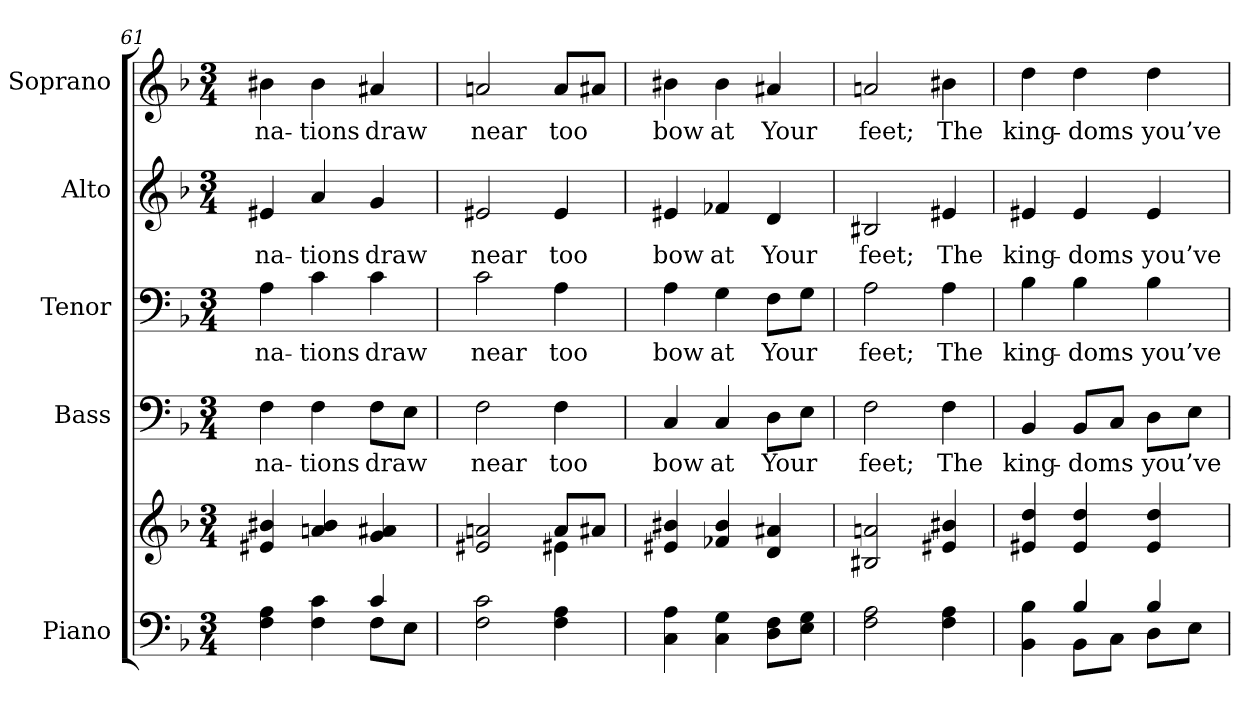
**kern	**kern	**kern	**text	**kern	**text	**kern	**text	**kern	**text
*part5	*part5	*part4	*part4	*part3	*part3	*part2	*part2	*part1	*part1
*staff6	*staff5	*staff4	*staff4	*staff3	*staff3	*staff2	*staff2	*staff1	*staff1
*I"Piano	*	*I"Bass	*	*I"Tenor	*	*I"Alto	*	*I"Soprano	*
*I'Pno.	*	*I'B.	*	*I'T.	*	*I'A.	*	*I'S.	*
*clefF4	*clefG2	*clefF4	*	*clefF4	*	*clefG2	*	*clefG2	*
*k[b-]	*k[b-]	*k[b-]	*	*k[b-]	*	*k[b-]	*	*k[b-]	*
*F:	*F:	*F:	*	*F:	*	*F:	*	*F:	*
*M3/4	*M3/4	*M3/4	*	*M3/4	*	*M3/4	*	*M3/4	*
=61	=61	=61	=61	=61	=61	=61	=61	=61	=61
*^	*	*	*	*	*	*	*	*	*
!	!	!	!	!LO:LY:b:color=#000000	!	!	!	!	!	!
!	!	!	!	!	!	!LO:LY:b:color=#000000	!	!	!	!
!	!	!	!	!	!	!	!	!LO:LY:b:color=#000000	!	!
!	!	!	!	!	!	!	!	!	!	!LO:LY:b:color=#000000
4Fi\ 4Ai	2ryy	4e#Xi/ 4b#Xi	4Fi\	na-	4Ai\	na-	4e#Xi/	na-	4b#Xi\	na-
!	!	!	!	!LO:LY:b:color=#000000	!	!	!	!	!	!
!	!	!	!	!	!	!LO:LY:b:color=#000000	!	!	!	!
!	!	!	!	!	!	!	!	!LO:LY:b:color=#000000	!	!
!	!	!	!	!	!	!	!	!	!	!LO:LY:b:color=#000000
4Fi\ 4ci	.	4ani/ 4b#i	4Fi\	-tions	4ci\	-tions	4ai/	-tions	4b#i\	-tions
!	!	!	!	!LO:LY:b:color=#000000	!	!	!	!	!	!
!	!	!	!	!	!	!LO:LY:b:color=#000000	!	!	!	!
!	!	!	!	!	!	!	!	!LO:LY:b:color=#000000	!	!
!	!	!	!	!	!	!	!	!	!	!LO:LY:b:color=#000000
4ci/	8Fi\L	4gi/ 4a#Xi	8Fi\L	draw	4ci\	draw	4gi/	draw	4a#Xi/	draw
.	8Ei\J	.	8Ei\J	.	.	.	.	.	.	.
*v	*v	*	*	*	*	*	*	*	*	*
!!LO:LB:g=z
=62	=62	=62	=62	=62	=62	=62	=62	=62	=62
*	*^	*	*	*	*	*	*	*	*
*^	*	*	*	*	*	*	*	*	*	*
!	!	!	!	!	!LO:LY:b:color=#000000	!	!	!	!	!	!
*v	*v	*	*	*	*	*	*	*	*	*	*
*^	*	*	*	*	*	*	*	*	*	*
!	!	!	!	!	!	!	!LO:LY:b:color=#000000	!	!	!	!
*v	*v	*	*	*	*	*	*	*	*	*	*
*^	*	*	*	*	*	*	*	*	*	*
!	!	!	!	!	!	!	!	!	!LO:LY:b:color=#000000	!	!
*v	*v	*	*	*	*	*	*	*	*	*	*
*^	*	*	*	*	*	*	*	*	*	*
!	!	!	!	!	!	!	!	!	!	!	!LO:LY:b:color=#000000
*v	*v	*	*	*	*	*	*	*	*	*	*
2Fi\ 2ci	2e#Xi/ 2ani	2ryy	2Fi\	near	2ci\	near	2e#Xi/	near	2ani/	near
!	!	!	!	!LO:LY:b:color=#000000	!	!	!	!	!	!
!	!	!	!	!	!	!LO:LY:b:color=#000000	!	!	!	!
!	!	!	!	!	!	!	!	!LO:LY:b:color=#000000	!	!
!	!	!	!	!	!	!	!	!	!	!LO:LY:b:color=#000000
4Fi\ 4Ai	8ai/L	4e#Xi\	4Fi\	too	4Ai\	too	4e#i/	too	8ai/L	too
.	8a#Xi/J	.	.	.	.	.	.	.	8a#Xi/J	.
*	*v	*v	*	*	*	*	*	*	*	*
=63	=63	=63	=63	=63	=63	=63	=63	=63	=63
!	!	!	!LO:LY:b:color=#000000	!	!	!	!	!	!
!	!	!	!	!	!LO:LY:b:color=#000000	!	!	!	!
!	!	!	!	!	!	!	!LO:LY:b:color=#000000	!	!
!	!	!	!	!	!	!	!	!	!LO:LY:b:color=#000000
4Ci\ 4Ai	4e#Xi/ 4b#Xi	4Ci/	bow	4Ai\	bow	4e#Xi/	bow	4b#Xi\	bow
!	!	!	!LO:LY:b:color=#000000	!	!	!	!	!	!
!	!	!	!	!	!LO:LY:b:color=#000000	!	!	!	!
!	!	!	!	!	!	!	!LO:LY:b:color=#000000	!	!
!	!	!	!	!	!	!	!	!	!LO:LY:b:color=#000000
4Ci\ 4Gi	4f-Xi/ 4b#i	4Ci/	at	4Gi\	at	4f-Xi/	at	4b#i\	at
!	!	!	!LO:LY:b:color=#000000	!	!	!	!	!	!
!	!	!	!	!	!LO:LY:b:color=#000000	!	!	!	!
!	!	!	!	!	!	!	!LO:LY:b:color=#000000	!	!
!	!	!	!	!	!	!	!	!	!LO:LY:b:color=#000000
8Di\ 8FiL	4di/ 4a#Xi	8Di\L	Your	8Fi\L	Your	4di/	Your	4a#Xi/	Your
8Ei\ 8GiJ	.	8Ei\J	.	8Gi\J	.	.	.	.	.
=64	=64	=64	=64	=64	=64	=64	=64	=64	=64
!	!	!	!LO:LY:b:color=#000000	!	!	!	!	!	!
!	!	!	!	!	!LO:LY:b:color=#000000	!	!	!	!
!	!	!	!	!	!	!	!LO:LY:b:color=#000000	!	!
!	!	!	!	!	!	!	!	!	!LO:LY:b:color=#000000
2Fi\ 2Ai	2B#Xi/ 2ani	2Fi\	feet;	2Ai\	feet;	2B#Xi/	feet;	2ani/	feet;
!	!	!	!LO:LY:b:color=#000000	!	!	!	!	!	!
!	!	!	!	!	!LO:LY:b:color=#000000	!	!	!	!
!	!	!	!	!	!	!	!LO:LY:b:color=#000000	!	!
!	!	!	!	!	!	!	!	!	!LO:LY:b:color=#000000
4Fi\ 4Ai	4e#Xi/ 4b#Xi	4Fi\	The	4Ai\	The	4e#Xi/	The	4b#Xi\	The
=65	=65	=65	=65	=65	=65	=65	=65	=65	=65
*^	*	*	*	*	*	*	*	*	*
!	!	!	!	!LO:LY:b:color=#000000	!	!	!	!	!	!
!	!	!	!	!	!	!LO:LY:b:color=#000000	!	!	!	!
!	!	!	!	!	!	!	!	!LO:LY:b:color=#000000	!	!
!	!	!	!	!	!	!	!	!	!	!LO:LY:b:color=#000000
4BB-i\ 4B-i	4ryy	4e#Xi/ 4ddi	4BB-i/	king-	4B-i\	king-	4e#Xi/	king-	4ddi\	king-
!	!	!	!	!LO:LY:b:color=#000000	!	!	!	!	!	!
!	!	!	!	!	!	!LO:LY:b:color=#000000	!	!	!	!
!	!	!	!	!	!	!	!	!LO:LY:b:color=#000000	!	!
!	!	!	!	!	!	!	!	!	!	!LO:LY:b:color=#000000
4B-i/	8BB-i\L	4e#i/ 4ddi	8BB-i/L	-doms	4B-i\	-doms	4e#i/	-doms	4ddi\	-doms
.	8Ci\J	.	8Ci/J	.	.	.	.	.	.	.
!	!	!	!	!LO:LY:b:color=#000000	!	!	!	!	!	!
!	!	!	!	!	!	!LO:LY:b:color=#000000	!	!	!	!
!	!	!	!	!	!	!	!	!LO:LY:b:color=#000000	!	!
!	!	!	!	!	!	!	!	!	!	!LO:LY:b:color=#000000
4B-i/	8Di\L	4e#i/ 4ddi	8Di\L	you’ve	4B-i\	you’ve	4e#i/	you’ve	4ddi\	you’ve
.	8Ei\J	.	8Ei\J	.	.	.	.	.	.	.
*v	*v	*	*	*	*	*	*	*	*	*
=	=	=	=	=	=	=	=	=	=
*-	*-	*-	*-	*-	*-	*-	*-	*-	*-
